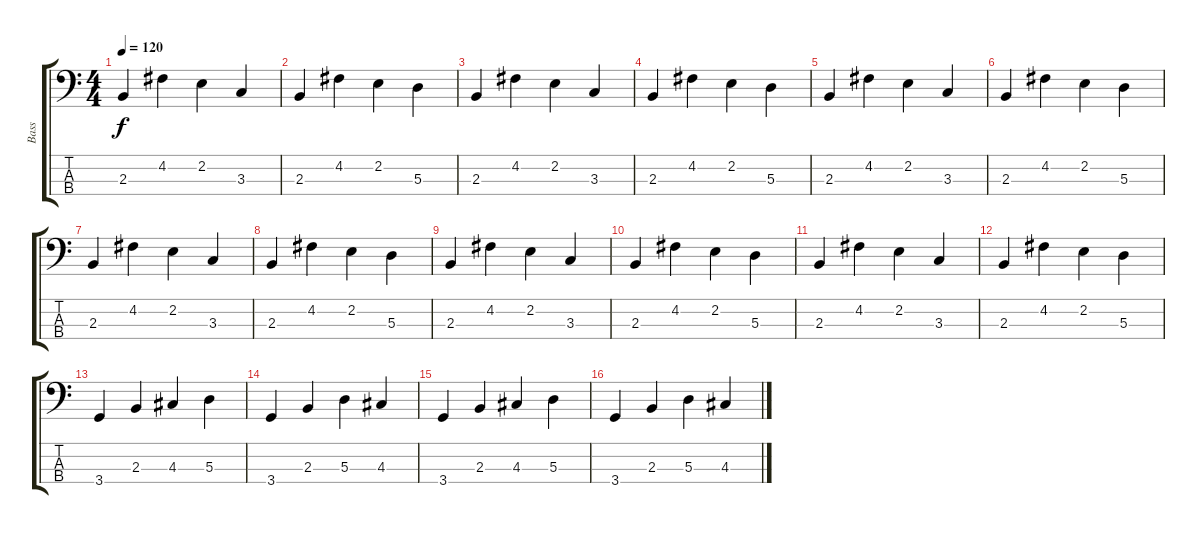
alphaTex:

\track ("Bass" "Bass") {instrument electricbassfinger}
\staff {score tabs}
\tuning (G2 D2 A1 E1) {hide}
\ts (4 4)
\tempo 120
\clef f4
\ks c
2.3.4{dy f instrument electricbassfinger} 4.2.4 2.2.4 3.3.4 |
2.3.4 4.2.4 2.2.4 5.3.4 |
2.3.4 4.2.4 2.2.4 3.3.4 |
2.3.4 4.2.4 2.2.4 5.3.4 |
2.3.4 4.2.4 2.2.4 3.3.4 |
2.3.4 4.2.4 2.2.4 5.3.4 |
2.3.4 4.2.4 2.2.4 3.3.4 |
2.3.4 4.2.4 2.2.4 5.3.4 |
2.3.4 4.2.4 2.2.4 3.3.4 |
2.3.4 4.2.4 2.2.4 5.3.4 |
2.3.4 4.2.4 2.2.4 3.3.4 |
2.3.4 4.2.4 2.2.4 5.3.4 |
3.4.4 2.3.4 4.3.4 5.3.4 |
3.4.4 2.3.4 5.3.4 4.3.4 |
3.4.4 2.3.4 4.3.4 5.3.4 |
3.4.4 2.3.4 5.3.4 4.3.4
